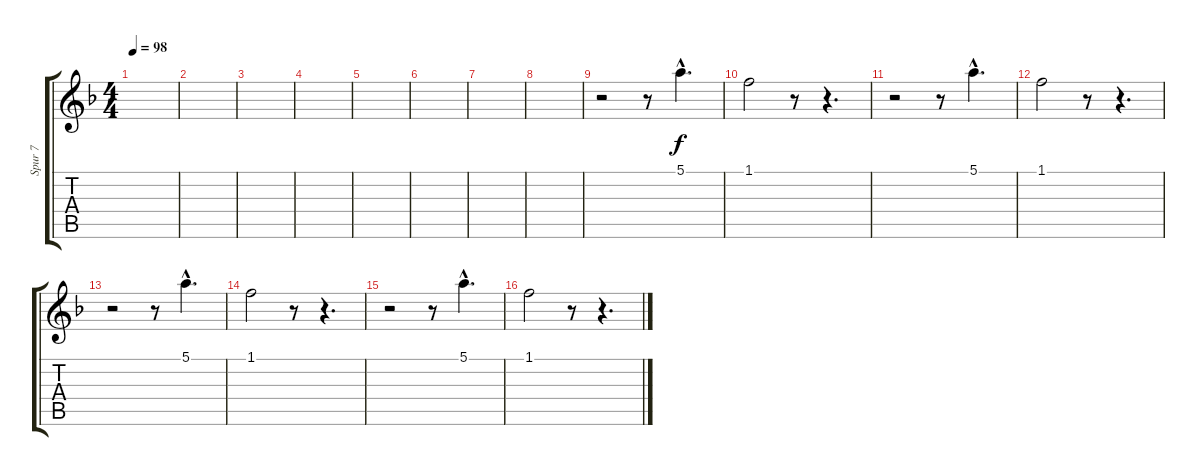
\track ("Spur 7" "Spur 7") {instrument distortionguitar}
\staff {score tabs}
\tuning (E4 B3 G3 D3 A2 E2) {hide}
\ts (4 4)
\tempo 98
\clef g2
\ks dminor
|
|
|
|
|
|
|
|
r.2 r.8 5.1{hac}.4{d} |
1.1.2 r.8 r.4{d} |
r.2 r.8 5.1{hac}.4{d} |
1.1.2 r.8 r.4{d} |
r.2 r.8 5.1{hac}.4{d} |
1.1.2 r.8 r.4{d} |
r.2 r.8 5.1{hac}.4{d} |
1.1.2 r.8 r.4{d}
